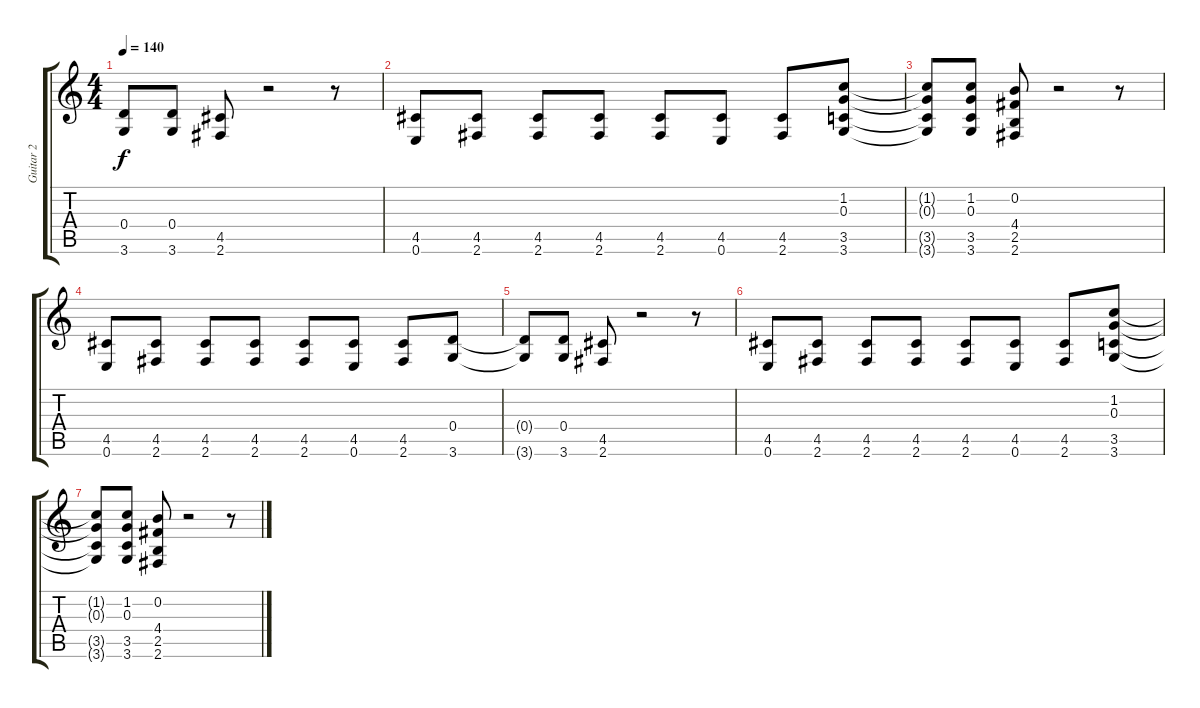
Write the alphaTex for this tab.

\track ("Guitar 2" "Guitar 2") {instrument distortionguitar}
\staff {score tabs}
\tuning (E4 B3 G3 D3 A2 E2) {hide}
\ts (4 4)
\tempo 140
\clef g2
\ks c
(0.4{t} 3.6{t}).8{dy f} (0.4 3.6).8 (4.5 2.6).8 r.2 r.8 |
(4.5 0.6).8 (4.5 2.6).8 (4.5 2.6).8 (4.5 2.6).8 (4.5 2.6).8 (4.5 0.6).8 (4.5 2.6).8 (1.2 0.3 3.5 3.6).8 |
(1.2{t} 0.3{t} 3.5{t} 3.6{t}).8 (1.2 0.3 3.5 3.6).8 (0.2 4.4 2.5 2.6).8 r.2 r.8 |
(4.5 0.6).8 (4.5 2.6).8 (4.5 2.6).8 (4.5 2.6).8 (4.5 2.6).8 (4.5 0.6).8 (4.5 2.6).8 (0.4 3.6).8 |
(0.4{t} 3.6{t}).8 (0.4 3.6).8 (4.5 2.6).8 r.2 r.8 |
(4.5 0.6).8 (4.5 2.6).8 (4.5 2.6).8 (4.5 2.6).8 (4.5 2.6).8 (4.5 0.6).8 (4.5 2.6).8 (1.2 0.3 3.5 3.6).8 |
(1.2{t} 0.3{t} 3.5{t} 3.6{t}).8 (1.2 0.3 3.5 3.6).8 (0.2 4.4 2.5 2.6).8 r.2 r.8
